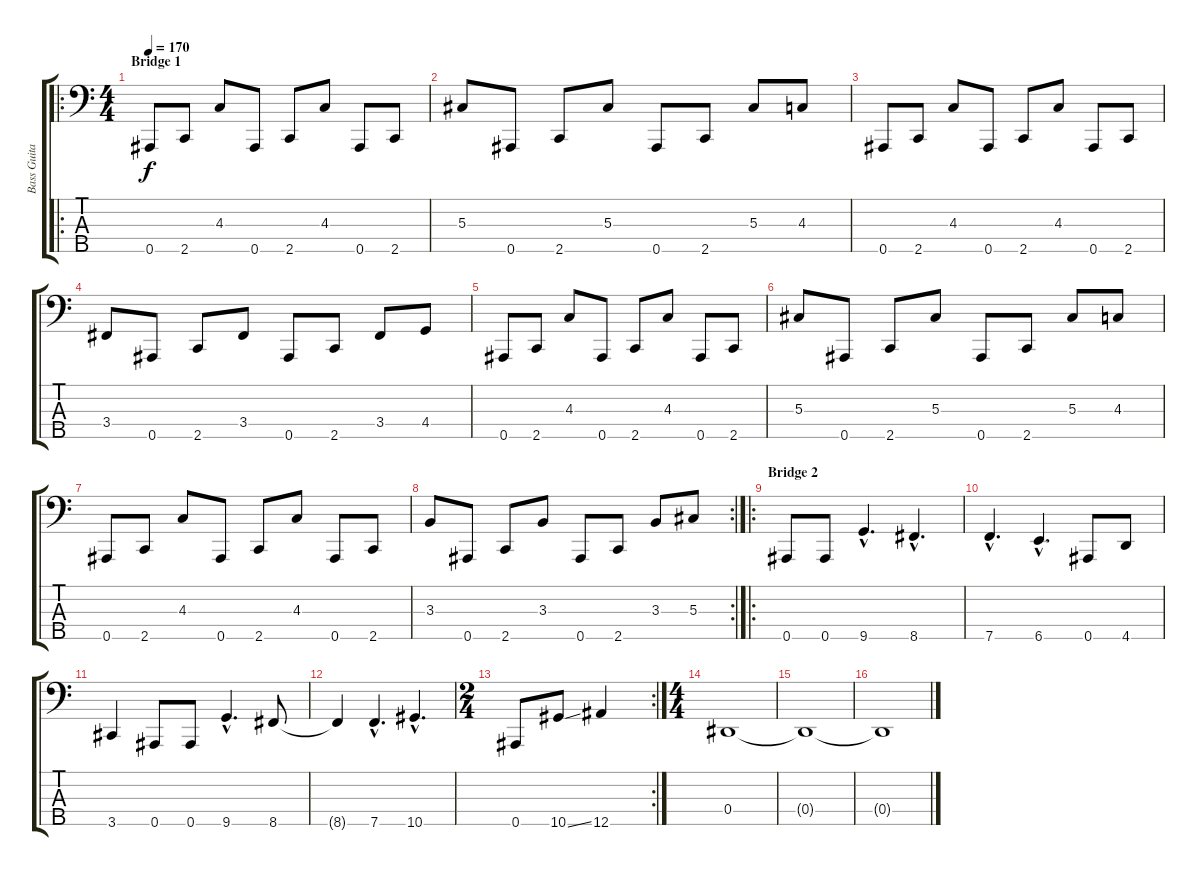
\track ("Bass Guitar" "Bass Guita") {instrument electricbassfinger}
\staff {score tabs}
\tuning (Gb2 Db2 Ab1 Eb1 Bb0) {hide}
\ro
\ts (4 4)
\section ("" "Bridge 1")
\tempo 170
\clef f4
\ks c
0.5.8{dy f} 2.5.8 4.3.8 0.5.8 2.5.8 4.3.8 0.5.8 2.5.8 |
5.3.8 0.5.8 2.5.8 5.3.8 0.5.8 2.5.8 5.3.8 4.3.8 |
0.5.8 2.5.8 4.3.8 0.5.8 2.5.8 4.3.8 0.5.8 2.5.8 |
3.4.8 0.5.8 2.5.8 3.4.8 0.5.8 2.5.8 3.4.8 4.4.8 |
0.5.8 2.5.8 4.3.8 0.5.8 2.5.8 4.3.8 0.5.8 2.5.8 |
5.3.8 0.5.8 2.5.8 5.3.8 0.5.8 2.5.8 5.3.8 4.3.8 |
0.5.8 2.5.8 4.3.8 0.5.8 2.5.8 4.3.8 0.5.8 2.5.8 |
\rc 2
3.3.8 0.5.8 2.5.8 3.3.8 0.5.8 2.5.8 3.3.8 5.3.8 |
\ro
\section ("" "Bridge 2")
0.5.8 0.5.8 9.5{hac}.4{d} 8.5{hac}.4{d} |
7.5{hac}.4{d} 6.5{hac}.4{d} 0.5.8 4.5.8 |
3.5.4 0.5.8 0.5.8 9.5{hac}.4{d} 8.5.8 |
8.5{t}.4 7.5{hac}.4{d} 10.5{hac}.4{d} |
\rc 2
\ts (2 4)
0.5.8 10.5{ss}.8 12.5.4 |
\ts (4 4)
0.4.1 |
0.4{t}.1 |
0.4{t}.1
